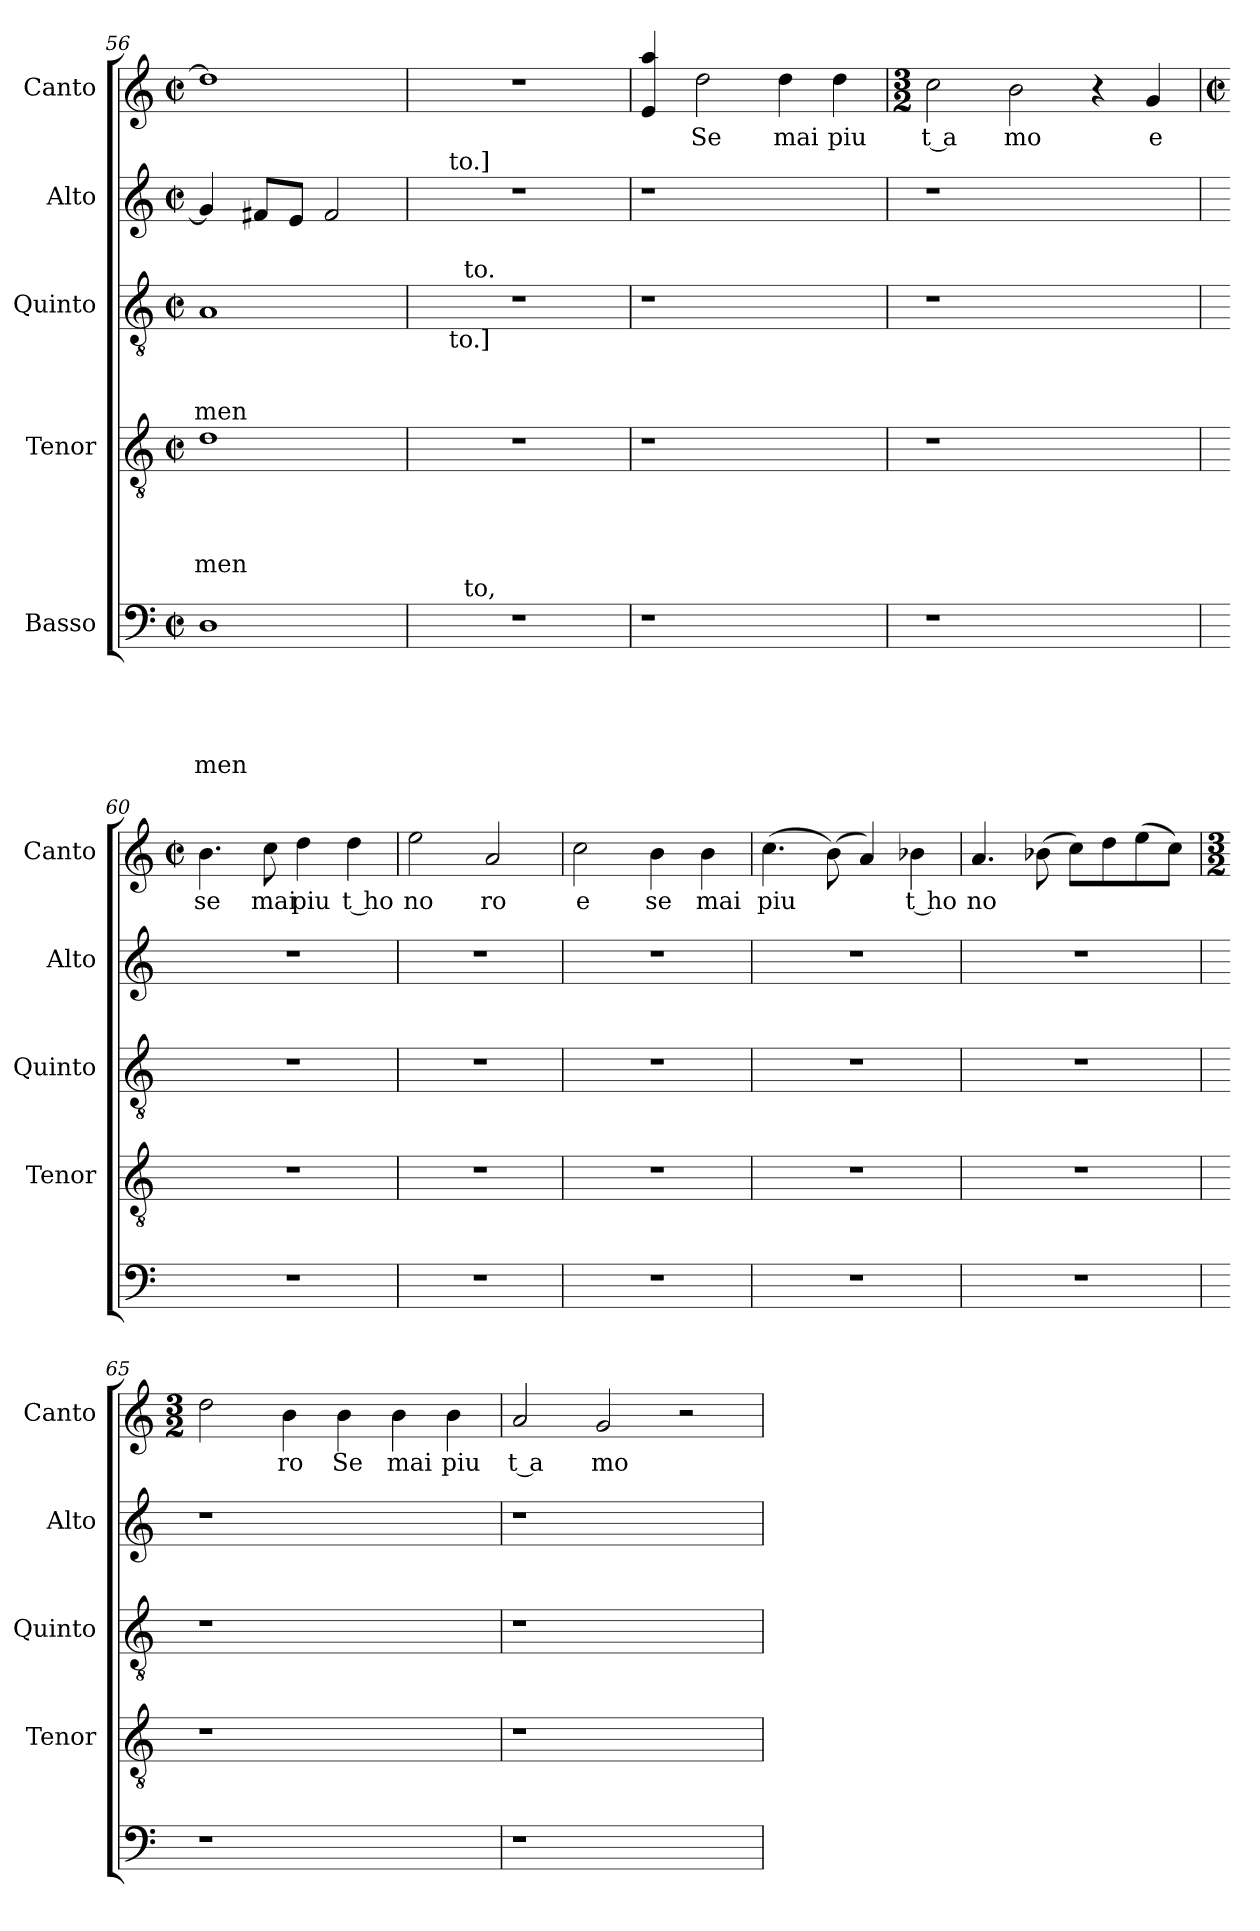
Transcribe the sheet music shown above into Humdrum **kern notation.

**kern	**text	**text	**text	**text	**text	**kern	**text	**text	**text	**text	**kern	**text	**text	**text	**kern	**text	**kern	**text
*part5	*part5	*part5	*part5	*part5	*part5	*part4	*part4	*part4	*part4	*part4	*part3	*part3	*part3	*part3	*part2	*part2	*part1	*part1
*staff5	*staff5	*staff5	*staff5	*staff5	*staff5	*staff4	*staff4	*staff4	*staff4	*staff4	*staff3	*staff3	*staff3	*staff3	*staff2	*staff2	*staff1	*staff1
*I"Basso	*	*	*	*	*	*I"Tenor	*	*	*	*	*I"Quinto	*	*	*	*I"Alto	*	*I"Canto	*
*	*	*	*	*	*	*I'Tenor	*	*	*	*	*I'Quinto	*	*	*	*I'Alto	*	*I'Canto	*
*clefF4	*	*	*	*	*	*clefGv2	*	*	*	*	*clefGv2	*	*	*	*clefG2	*	*clefG2	*
*k[]	*	*	*	*	*	*k[]	*	*	*	*	*k[]	*	*	*	*k[]	*	*k[]	*
*C:	*	*	*	*	*	*C:	*	*	*	*	*C:	*	*	*	*C:	*	*C:	*
*M2/2	*	*	*	*	*	*M2/2	*	*	*	*	*M2/2	*	*	*	*M2/2	*	*M2/2	*
*met(c|)	*	*	*	*	*	*met(c|)	*	*	*	*	*met(c|)	*	*	*	*met(c|)	*	*met(c|)	*
=56	=56	=56	=56	=56	=56	=56	=56	=56	=56	=56	=56	=56	=56	=56	=56	=56	=56	=56
!	!	!	!	!	!LO:LY:b	!	!	!	!	!LO:LY:b	!	!	!	!LO:LY:b	!	!	!	!
1D	.	.	.	.	-men-	1d	.	.	.	men	1A	.	.	men	4g/]	.	1dd]	.
.	.	.	.	.	.	.	.	.	.	.	.	.	.	.	8f#X/L	.	.	.
.	.	.	.	.	.	.	.	.	.	.	.	.	.	.	8e/J	.	.	.
.	.	.	.	.	.	.	.	.	.	.	.	.	.	.	2f#/	.	.	.
=57	=57	=57	=57	=57	=57	=57	=57	=57	=57	=57	=57	=57	=57	=57	=57	=57	=57	=57
*^	*	*	*	*	*	*	*	*	*	*	*^	*	*	*	*^	*	*	*
*	*	*	*	*	*	*	*	*	*	*	*	*	*^	*	*	*	*	*	*	*	*
1r	8ryy	.	.	.	.	.	1r	.	.	.	.	1r	8ryy	8ryy	.	.	.	1r	8ryy	.	1r	.
!	!	!	!	!	!	!	!	!	!	!	!	!	!	!	!	!	!	!	!LO:TX:a:t=to.]	!	!	!
!	!	!	!	!	!	!	!	!	!	!	!	!	!LO:TX:b:t=to.]	!	!	!	!	!	!	!	!	!
.	32ryy	.	.	.	.	.	.	.	.	.	.	.	2..ryy	32ryy	.	.	.	.	2..ryy	.	.	.
!	!	!	!	!	!	!	!	!	!	!	!	!	!	!LO:TX:a:t=to.	!	!	!	!	!	!	!	!
!	!LO:TX:a:t=to,	!	!	!	!	!	!	!	!	!	!	!	!	!	!	!	!	!	!	!	!	!
.	2ryy	.	.	.	.	.	.	.	.	.	.	.	.	2ryy	.	.	.	.	.	.	.	.
.	4ryy	.	.	.	.	.	.	.	.	.	.	.	.	4ryy	.	.	.	.	.	.	.	.
.	16.ryy	.	.	.	.	.	.	.	.	.	.	.	.	16.ryy	.	.	.	.	.	.	.	.
*	*	*	*	*	*	*	*	*	*	*	*	*v	*v	*v	*	*	*	*	*	*	*	*
*v	*v	*	*	*	*	*	*	*	*	*	*	*	*	*	*	*v	*v	*	*	*
!!LO:PB:g=z
=58!	=58!	=58!	=58!	=58!	=58!	=58!	=58!	=58!	=58!	=58!	=58!	=58!	=58!	=58!	=58!	=58!	=58!	=58!
1r	.	.	.	.	.	1r	.	.	.	.	1r	.	.	.	1r	.	4e/ 4aa/	.
!	!	!	!	!	!	!	!	!	!	!	!	!	!	!	!	!	!	!LO:LY:b
.	.	.	.	.	.	.	.	.	.	.	.	.	.	.	.	.	2dd\	Se
!	!	!	!	!	!	!	!	!	!	!	!	!	!	!	!	!	!	!LO:LY:b
.	.	.	.	.	.	.	.	.	.	.	.	.	.	.	.	.	4dd\	mai
!	!	!	!	!	!	!	!	!	!	!	!	!	!	!	!	!	!	!LO:LY:b
4ryy	.	.	.	.	.	4ryy	.	.	.	.	4ryy	.	.	.	4ryy	.	4dd\	piu
=59	=59	=59	=59	=59	=59	=59	=59	=59	=59	=59	=59	=59	=59	=59	=59	=59	=59	=59
*	*	*	*	*	*	*	*	*	*	*	*	*	*	*	*	*	*M3/2	*
!	!	!	!	!	!	!	!	!	!	!	!	!	!	!	!	!	!	!LO:LY:b:rj
1r	.	.	.	.	.	1r	.	.	.	.	1r	.	.	.	1r	.	2cc\	t a
!	!	!	!	!	!	!	!	!	!	!	!	!	!	!	!	!	!	!LO:LY:b
.	.	.	.	.	.	.	.	.	.	.	.	.	.	.	.	.	2b\	mo
2ryy	.	.	.	.	.	2ryy	.	.	.	.	2ryy	.	.	.	2ryy	.	4r	.
!	!	!	!	!	!	!	!	!	!	!	!	!	!	!	!	!	!	!LO:LY:b
.	.	.	.	.	.	.	.	.	.	.	.	.	.	.	.	.	4g/	e
=60	=60	=60	=60	=60	=60	=60	=60	=60	=60	=60	=60	=60	=60	=60	=60	=60	=60	=60
*	*	*	*	*	*	*	*	*	*	*	*	*	*	*	*	*	*M2/2	*
*	*	*	*	*	*	*	*	*	*	*	*	*	*	*	*	*	*met(c|)	*
!	!	!	!	!	!	!	!	!	!	!	!	!	!	!	!	!	!	!LO:LY:b
1r	.	.	.	.	.	1r	.	.	.	.	1r	.	.	.	1r	.	4.b\	se
!	!	!	!	!	!	!	!	!	!	!	!	!	!	!	!	!	!	!LO:LY:b
.	.	.	.	.	.	.	.	.	.	.	.	.	.	.	.	.	8cc\	mai
!	!	!	!	!	!	!	!	!	!	!	!	!	!	!	!	!	!	!LO:LY:b
.	.	.	.	.	.	.	.	.	.	.	.	.	.	.	.	.	4dd\	piu
!	!	!	!	!	!	!	!	!	!	!	!	!	!	!	!	!	!	!LO:LY:b:rj
.	.	.	.	.	.	.	.	.	.	.	.	.	.	.	.	.	4dd\	t ho
=61	=61	=61	=61	=61	=61	=61	=61	=61	=61	=61	=61	=61	=61	=61	=61	=61	=61	=61
!	!	!	!	!	!	!	!	!	!	!	!	!	!	!	!	!	!	!LO:LY:b
1r	.	.	.	.	.	1r	.	.	.	.	1r	.	.	.	1r	.	2ee\	no
!	!	!	!	!	!	!	!	!	!	!	!	!	!	!	!	!	!	!LO:LY:b
.	.	.	.	.	.	.	.	.	.	.	.	.	.	.	.	.	2a/	ro
=62	=62	=62	=62	=62	=62	=62	=62	=62	=62	=62	=62	=62	=62	=62	=62	=62	=62	=62
!	!	!	!	!	!	!	!	!	!	!	!	!	!	!	!	!	!	!LO:LY:b
1r	.	.	.	.	.	1r	.	.	.	.	1r	.	.	.	1r	.	2cc\	e
!	!	!	!	!	!	!	!	!	!	!	!	!	!	!	!	!	!	!LO:LY:b
.	.	.	.	.	.	.	.	.	.	.	.	.	.	.	.	.	4b\	se
!	!	!	!	!	!	!	!	!	!	!	!	!	!	!	!	!	!	!LO:LY:b
.	.	.	.	.	.	.	.	.	.	.	.	.	.	.	.	.	4b\	mai
=63	=63	=63	=63	=63	=63	=63	=63	=63	=63	=63	=63	=63	=63	=63	=63	=63	=63	=63
!	!	!	!	!	!	!	!	!	!	!	!	!	!	!	!	!	!	!LO:LY:b
1r	.	.	.	.	.	1r	.	.	.	.	1r	.	.	.	1r	.	(>4.cc\	piu
.	.	.	.	.	.	.	.	.	.	.	.	.	.	.	.	.	(>8b\)	.
.	.	.	.	.	.	.	.	.	.	.	.	.	.	.	.	.	4a/)	.
!	!	!	!	!	!	!	!	!	!	!	!	!	!	!	!	!	!	!LO:LY:b:rj
.	.	.	.	.	.	.	.	.	.	.	.	.	.	.	.	.	4b-X\	t ho
!!LO:LB:g=z
=64	=64	=64	=64	=64	=64	=64	=64	=64	=64	=64	=64	=64	=64	=64	=64	=64	=64	=64
!	!	!	!	!	!	!	!	!	!	!	!	!	!	!	!	!	!	!LO:LY:b
1r	.	.	.	.	.	1r	.	.	.	.	1r	.	.	.	1r	.	4.a/	no
.	.	.	.	.	.	.	.	.	.	.	.	.	.	.	.	.	(>8b-\	.
.	.	.	.	.	.	.	.	.	.	.	.	.	.	.	.	.	8cc\L)	.
.	.	.	.	.	.	.	.	.	.	.	.	.	.	.	.	.	8dd\	.
.	.	.	.	.	.	.	.	.	.	.	.	.	.	.	.	.	(>8ee\	.
.	.	.	.	.	.	.	.	.	.	.	.	.	.	.	.	.	8cc\J)	.
=65	=65	=65	=65	=65	=65	=65	=65	=65	=65	=65	=65	=65	=65	=65	=65	=65	=65	=65
*	*	*	*	*	*	*	*	*	*	*	*	*	*	*	*	*	*M3/2	*
1r	.	.	.	.	.	1r	.	.	.	.	1r	.	.	.	1r	.	2dd\	.
!	!	!	!	!	!	!	!	!	!	!	!	!	!	!	!	!	!	!LO:LY:b
.	.	.	.	.	.	.	.	.	.	.	.	.	.	.	.	.	4b\	ro
!	!	!	!	!	!	!	!	!	!	!	!	!	!	!	!	!	!	!LO:LY:b
.	.	.	.	.	.	.	.	.	.	.	.	.	.	.	.	.	4b\	Se
!	!	!	!	!	!	!	!	!	!	!	!	!	!	!	!	!	!	!LO:LY:b
2ryy	.	.	.	.	.	2ryy	.	.	.	.	2ryy	.	.	.	2ryy	.	4b\	mai
!	!	!	!	!	!	!	!	!	!	!	!	!	!	!	!	!	!	!LO:LY:b
.	.	.	.	.	.	.	.	.	.	.	.	.	.	.	.	.	4b\	piu
=66	=66	=66	=66	=66	=66	=66	=66	=66	=66	=66	=66	=66	=66	=66	=66	=66	=66	=66
!	!	!	!	!	!	!	!	!	!	!	!	!	!	!	!	!	!	!LO:LY:b:rj
1r	.	.	.	.	.	1r	.	.	.	.	1r	.	.	.	1r	.	2a/	t a
!	!	!	!	!	!	!	!	!	!	!	!	!	!	!	!	!	!	!LO:LY:b
.	.	.	.	.	.	.	.	.	.	.	.	.	.	.	.	.	2g/	mo
2ryy	.	.	.	.	.	2ryy	.	.	.	.	2ryy	.	.	.	2ryy	.	2r	.
=	=	=	=	=	=	=	=	=	=	=	=	=	=	=	=	=	=	=
*-	*-	*-	*-	*-	*-	*-	*-	*-	*-	*-	*-	*-	*-	*-	*-	*-	*-	*-
